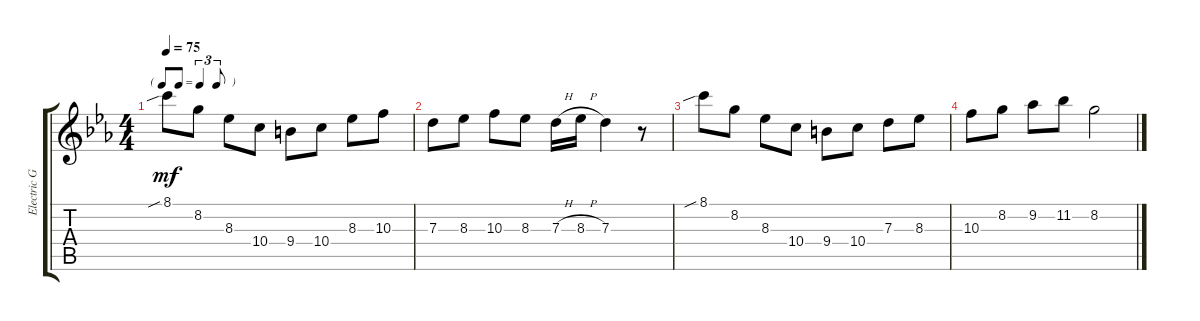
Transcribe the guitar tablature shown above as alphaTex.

\track ("Electric Guitar" "Electric G") {instrument electricguitarclean}
\staff {score tabs}
\tuning (E4 B3 G3 D3 A2 E2) {hide}
\ts (4 4)
\tf triplet8th
\tempo 75
\clef g2
\ks cminor
8.1{sib}.8{dy mf instrument electricguitarclean} 8.2.8 8.3.8 10.4.8 9.4.8 10.4.8 8.3.8 10.3.8 |
7.3.8 8.3.8 10.3.8 8.3.8 7.3{h}.16 8.3{h}.16 7.3.4 r.8 |
8.1{sib}.8 8.2.8 8.3.8 10.4.8 9.4.8 10.4.8 7.3.8 8.3.8 |
10.3.8 8.2.8 9.2.8 11.2.8 8.2.2
